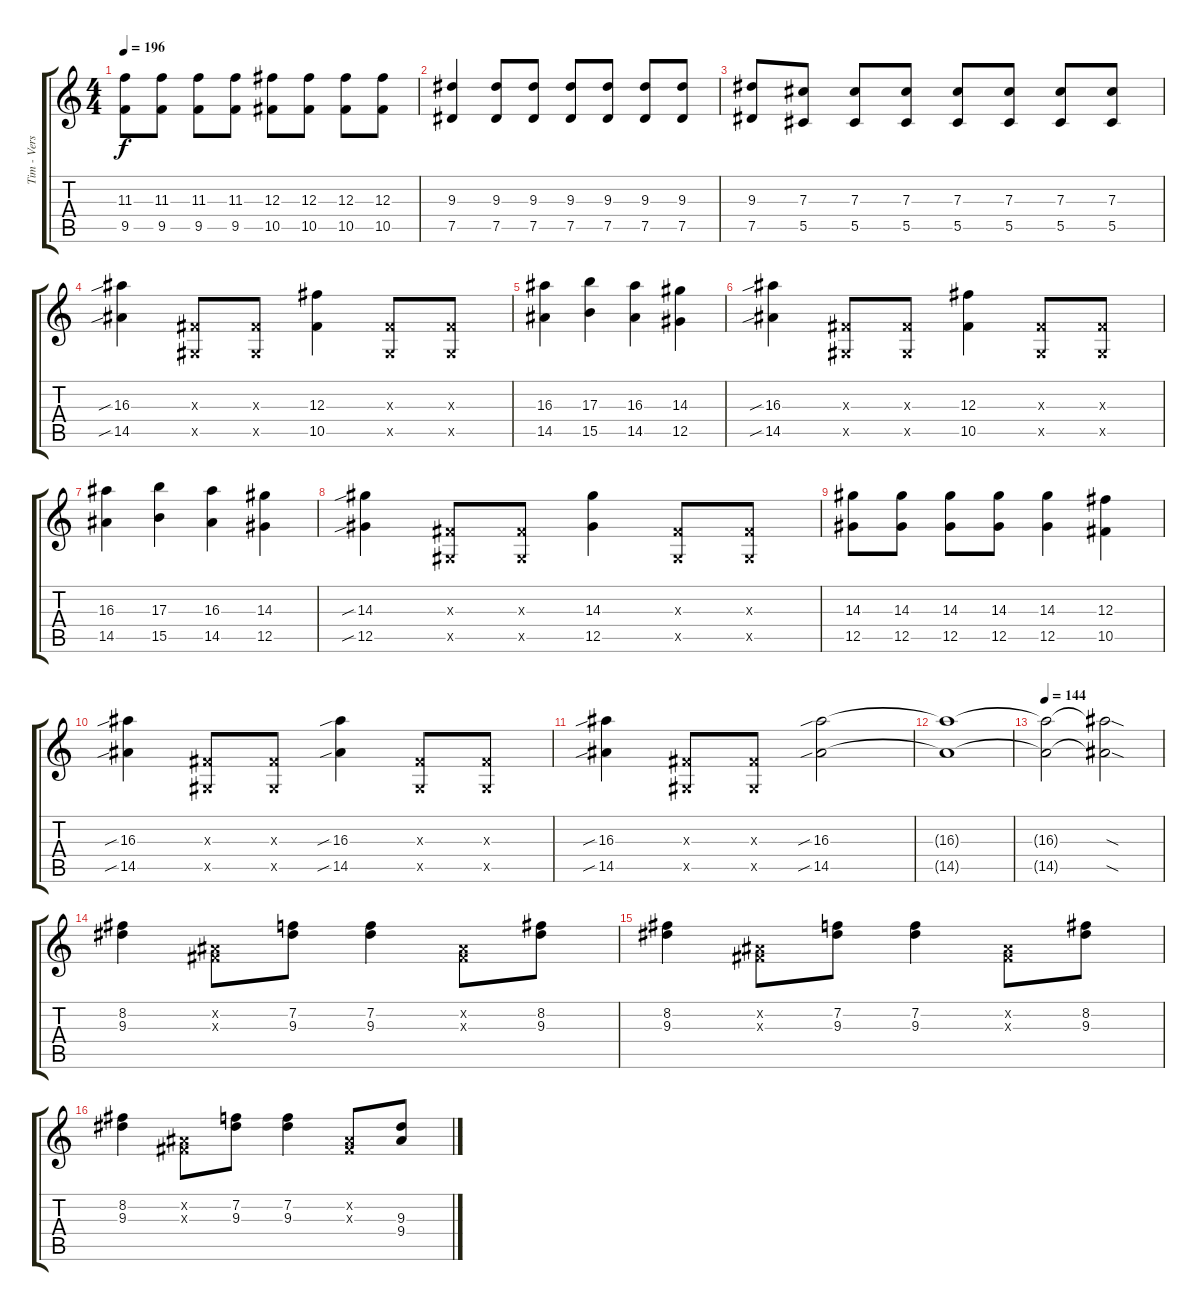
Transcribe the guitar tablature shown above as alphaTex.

\track ("Tim - Verse" "Tim - Vers") {instrument electricguitarclean}
\staff {score tabs}
\tuning (Eb4 Bb3 Gb3 Db3 Ab2 Eb2) {hide}
\ts (4 4)
\tempo 196
\clef g2
\ks c
(11.3 9.5).8{dy f} (11.3 9.5).8 (11.3 9.5).8 (11.3 9.5).8 (12.3 10.5).8 (12.3 10.5).8 (12.3 10.5).8 (12.3 10.5).8 |
(9.3 7.5).4 (9.3 7.5).8 (9.3 7.5).8 (9.3 7.5).8 (9.3 7.5).8 (9.3 7.5).8 (9.3 7.5).8 |
(9.3 7.5).8 (7.3 5.5).8 (7.3 5.5).8 (7.3 5.5).8 (7.3 5.5).8 (7.3 5.5).8 (7.3 5.5).8 (7.3 5.5).8 |
(16.3{sib} 14.5{sib}).4 (0.3{x} 0.5{x}).8 (0.3{x} 0.5{x}).8 (12.3 10.5).4 (0.3{x} 0.5{x}).8 (0.3{x} 0.5{x}).8 |
(16.3 14.5).4 (17.3 15.5).4 (16.3 14.5).4 (14.3 12.5).4 |
(16.3{sib} 14.5{sib}).4 (0.3{x} 0.5{x}).8 (0.3{x} 0.5{x}).8 (12.3 10.5).4 (0.3{x} 0.5{x}).8 (0.3{x} 0.5{x}).8 |
(16.3 14.5).4 (17.3 15.5).4 (16.3 14.5).4 (14.3 12.5).4 |
(14.3{sib} 12.5{sib}).4 (0.3{x} 0.5{x}).8 (0.3{x} 0.5{x}).8 (14.3 12.5).4 (0.3{x} 0.5{x}).8 (0.3{x} 0.5{x}).8 |
(14.3 12.5).8 (14.3 12.5).8 (14.3 12.5).8 (14.3 12.5).8 (14.3 12.5).4 (12.3 10.5).4 |
(16.3{sib} 14.5{sib}).4 (0.3{x} 0.5{x}).8 (0.3{x} 0.5{x}).8 (16.3{sib} 14.5{sib}).4 (0.3{x} 0.5{x}).8 (0.3{x} 0.5{x}).8 |
(16.3{sib} 14.5{sib}).4 (0.3{x} 0.5{x}).8 (0.3{x} 0.5{x}).8 (16.3{sib} 14.5{sib}).2 |
(16.3{t} 14.5{t}).1 |
\tempo 144
(16.3{t} 14.5{t}).2 (16.3{sod t} 14.5{sod t}).2{volume 10} |
(8.2 9.3).4{balance 2 instrument electricguitarclean} (0.2{x} 0.3{x}).8 (7.2 9.3).8 (7.2 9.3).4 (0.2{x} 0.3{x}).8 (8.2 9.3).8 |
(8.2 9.3).4 (0.2{x} 0.3{x}).8 (7.2 9.3).8 (7.2 9.3).4 (0.2{x} 0.3{x}).8 (8.2 9.3).8 |
(8.2 9.3).4 (0.2{x} 0.3{x}).8 (7.2 9.3).8 (7.2 9.3).4 (0.2{x} 0.3{x}).8 (9.3 9.4).8
